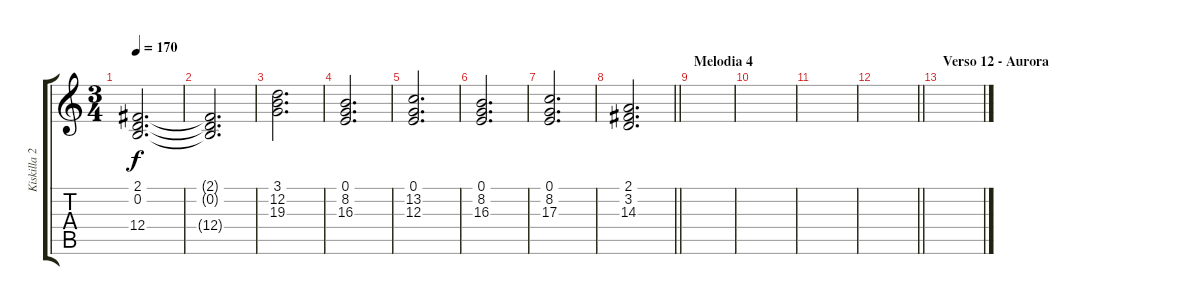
\track ("Kiskilla 2" "Kiskilla 2") {instrument stringensemble1}
\staff {score tabs}
\tuning (E4 B3 G3 D3 A2 E2) {hide}
\ts (3 4)
\tempo 170
\clef g2
\ks c
(2.1 0.2 12.4).2{d dy f} |
(2.1{t} 0.2{t} 12.4{t}).2{d} |
(3.1 12.2 19.3).2{d} |
(0.1 8.2 16.3).2{d} |
(0.1 13.2 12.3).2{d} |
(0.1 8.2 16.3).2{d} |
(0.1 8.2 17.3).2{d} |
\barLineRight lightlight
(2.1 3.2 14.3).2{d} |
\section ("" "Melodia 4")
|
|
|
\barLineRight lightlight
|
\section ("" "Verso 12 - Aurora")
